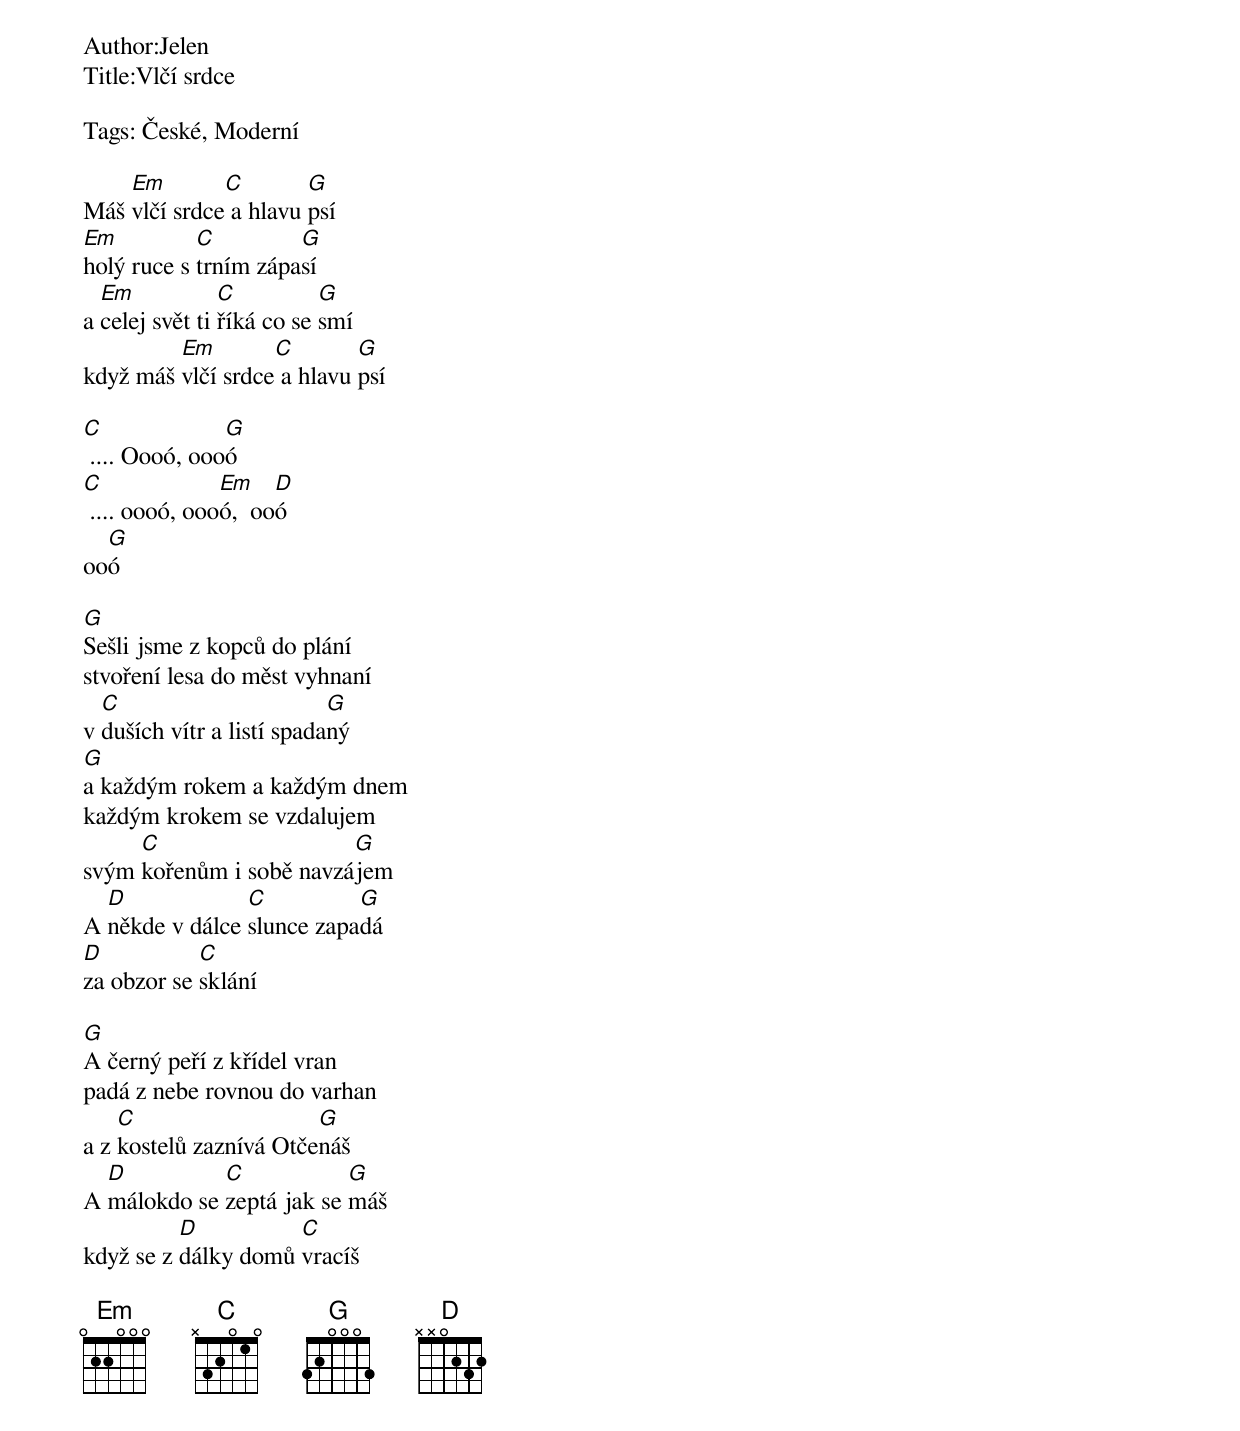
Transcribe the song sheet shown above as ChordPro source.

Author:Jelen
Title:Vlčí srdce

Tags: České, Moderní

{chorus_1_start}
Máš [Em]vlčí srdce[C] a hlavu [G]psí
[Em]holý ruce s [C]trním zápa[G]sí
a [Em]celej svět ti [C]říká co se [G]smí
když máš [Em]vlčí srdce[C] a hlavu [G]psí
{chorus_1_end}

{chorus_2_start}
[C] .... Oooó, ooo[G]ó
[C] .... oooó, ooo[Em]ó,  oo[D]ó
oo[G]ó
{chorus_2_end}

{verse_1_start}
[G]Sešli jsme z kopců do plání
stvoření lesa do měst vyhnaní
v [C]duších vítr a listí spada[G]ný
[G]a každým rokem a každým dnem
každým krokem se vzdalujem
svým [C]kořenům i sobě navzá[G]jem
A [D]někde v dálce [C]slunce zapa[G]dá
[D]za obzor se [C]sklání
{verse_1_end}

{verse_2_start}
[G]A černý peří z křídel vran
padá z nebe rovnou do varhan
a z [C]kostelů zaznívá Otče[G]náš
A [D]málokdo se [C]zeptá jak se [G]máš
když se z [D]dálky domů [C]vracíš
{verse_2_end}

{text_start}
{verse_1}
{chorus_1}
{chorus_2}
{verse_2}
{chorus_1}
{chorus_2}
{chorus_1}
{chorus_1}
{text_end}
